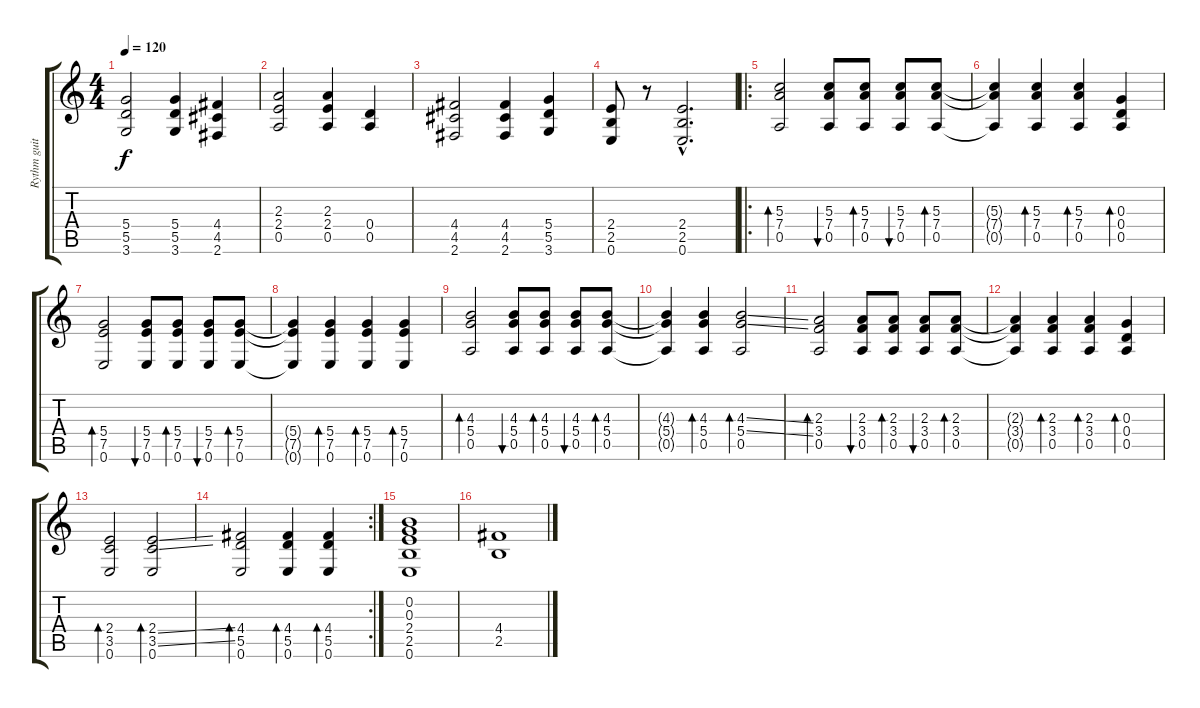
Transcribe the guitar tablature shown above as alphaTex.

\track ("Rythm guitar" "Rythm guit") {instrument distortionguitar}
\staff {score tabs}
\tuning (E4 B3 G3 D3 A2 E2) {hide}
\ts (4 4)
\tempo 120
\clef g2
\ks c
(5.4 5.5 3.6).2{dy f} (5.4 5.5 3.6).4 (4.4 4.5 2.6).4 |
(2.3 2.4 0.5).2 (2.3 2.4 0.5).4 (0.4 0.5).4 |
(4.4 4.5 2.6).2 (4.4 4.5 2.6).4 (5.4 5.5 3.6).4 |
(2.4 2.5 0.6).8 r.8 (2.4{hac} 2.5{hac} 0.6{hac}).2{d} |
\ro
(5.3 7.4 0.5).2{bd 60 instrument acousticguitarsteel} (5.3 7.4 0.5).8{bu 60} (5.3 7.4 0.5).8{bd 60} (5.3 7.4 0.5).8{bu 60} (5.3 7.4 0.5).8{bd 60} |
(5.3{t} 7.4{t} 0.5{t}).4 (5.3 7.4 0.5).4{bd 60} (5.3 7.4 0.5).4{bd 60} (0.3 0.4 0.5).4{bd 60} |
(5.4 7.5 0.6).2{bd 60 instrument acousticguitarsteel} (5.4 7.5 0.6).8{bu 60} (5.4 7.5 0.6).8{bd 60} (5.4 7.5 0.6).8{bu 60} (5.4 7.5 0.6).8{bd 60} |
(5.4{t} 7.5{t} 0.6{t}).4 (5.4 7.5 0.6).4{bd 60} (5.4 7.5 0.6).4{bd 60} (5.4 7.5 0.6).4{bd 60} |
(4.3 5.4 0.5).2{bd 60 instrument acousticguitarsteel} (4.3 5.4 0.5).8{bu 60} (4.3 5.4 0.5).8{bd 60} (4.3 5.4 0.5).8{bu 60} (4.3 5.4 0.5).8{bd 60} |
(4.3{t} 5.4{t} 0.5{t}).4 (4.3 5.4 0.5).4{bd 60} (4.3{ss} 5.4{ss} 0.5).2{bd 60} |
(2.3 3.4 0.5).2{bd 60 instrument acousticguitarsteel} (2.3 3.4 0.5).8{bu 60} (2.3 3.4 0.5).8{bd 60} (2.3 3.4 0.5).8{bu 60} (2.3 3.4 0.5).8{bd 60} |
(2.3{t} 3.4{t} 0.5{t}).4 (2.3 3.4 0.5).4{bd 60} (2.3 3.4 0.5).4{bd 60} (0.3 0.4 0.5).4{bd 60} |
(2.4 3.5 0.6).2{bd 60 instrument acousticguitarsteel} (2.4{ss} 3.5{ss} 0.6).2{bd 60} |
\rc 2
(4.4 5.5 0.6).2{bd 60} (4.4 5.5 0.6).4{bd 60} (4.4 5.5 0.6).4{bd 60} |
(0.2 0.3 2.4 2.5 0.6).1 |
(4.4 2.5).1{instrument distortionguitar}
